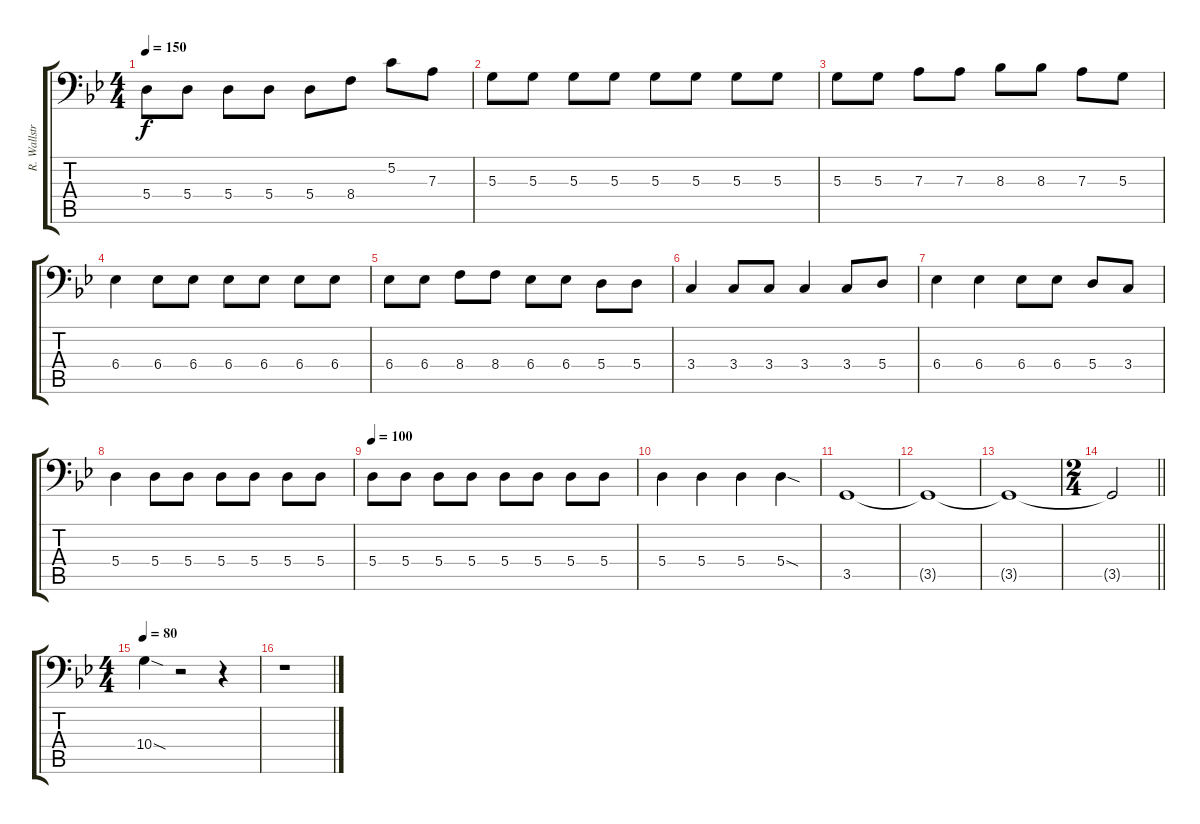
\track ("R. Wallström (Bass)" "R. Wallstr") {instrument electricbassfinger}
\staff {score tabs}
\tuning (C3 G2 D2 A1 E1 B0) {hide}
\ts (4 4)
\tempo 150
\clef f4
\ks gminor
5.4.8{dy f} 5.4.8 5.4.8 5.4.8 5.4.8 8.4.8 5.2.8 7.3.8 |
5.3.8 5.3.8 5.3.8 5.3.8 5.3.8 5.3.8 5.3.8 5.3.8 |
5.3.8 5.3.8 7.3.8 7.3.8 8.3.8 8.3.8 7.3.8 5.3.8 |
6.4.4 6.4.8 6.4.8 6.4.8 6.4.8 6.4.8 6.4.8 |
6.4.8 6.4.8 8.4.8 8.4.8 6.4.8 6.4.8 5.4.8 5.4.8 |
3.4.4 3.4.8 3.4.8 3.4.4 3.4.8 5.4.8 |
6.4.4 6.4.4 6.4.8 6.4.8 5.4.8 3.4.8 |
5.4.4 5.4.8 5.4.8 5.4.8 5.4.8 5.4.8 5.4.8 |
\tempo 100
5.4.8 5.4.8 5.4.8 5.4.8 5.4.8 5.4.8 5.4.8 5.4.8 |
5.4.4 5.4.4 5.4.4 5.4{sod}.4 |
3.5.1 |
3.5{t}.1 |
3.5{t}.1 |
\ts (2 4)
\barLineRight lightlight
3.5{t}.2 |
\ts (4 4)
\tempo 80
10.4{sod}.4 r.2 r.4 |
r.1
